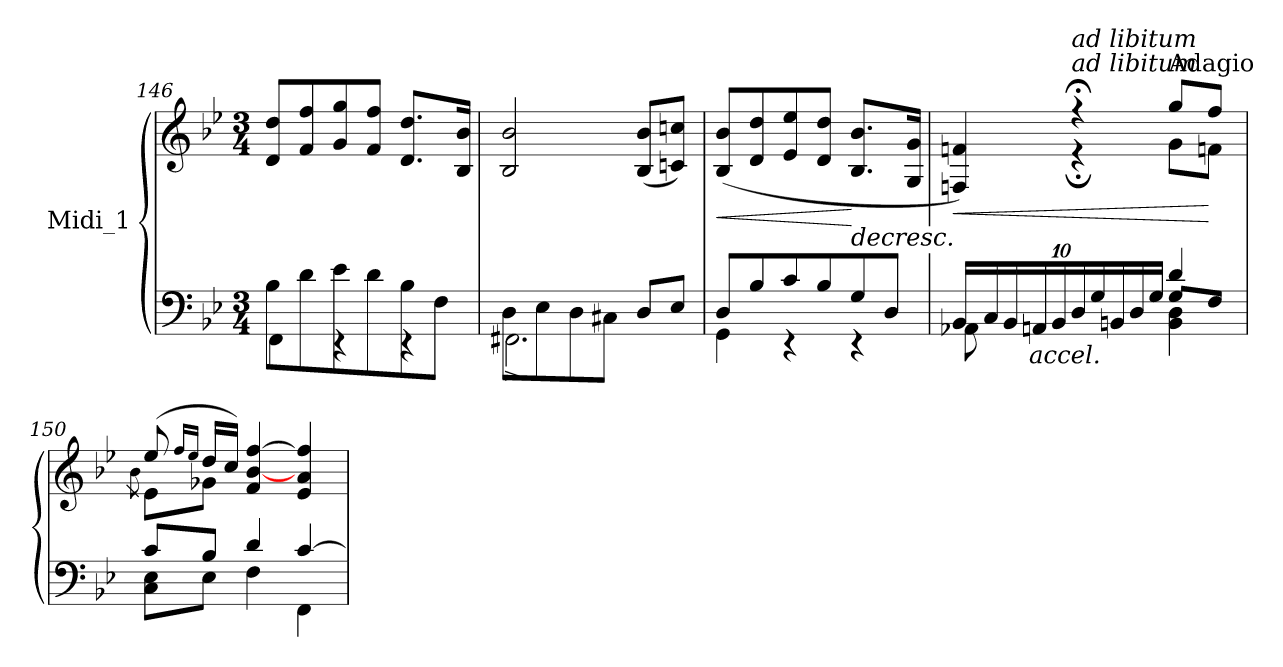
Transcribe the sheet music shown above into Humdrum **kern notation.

**kern	**kern	**dynam
*part1	*part1	*part1
*staff2	*staff1	*staff1/2
*I"Midi_1	*	*
*clefF4	*clefG2	*
*k[b-e-]	*k[b-e-]	*
*B-:	*B-:	*
*M3/4	*M3/4	*
=146	=146	=146
*^	*	*
8B-\L	4FF\	8d/ 8dd/L	.
8d\	.	8f/ 8ff/	.
8e-\	4r	8g/ 8gg/	.
8d\	.	8f/ 8ff/J	.
8B-\	4r	8.d/ 8.dd/L	.
8F\J	.	.	.
.	.	16B-/ 16b-/Jk	.
!!LO:PB:g=z
=147	=147	=147	=147
8D\L	2.FF#X^\	2B-/ 2b-/	.
8E-\	.	.	.
8D\	.	.	.
8C#X\J	.	.	.
8D/L	.	(>8B-/ 8b-/L	.
8E-/J	.	8cni/ 8ccni/J)	.
!!LO:LB:g=z
=148	=148	=148	=148
*	*^	*	*
!	!	!	!	!LO:HP:b
*	*	*	*^	*
8D/L	4GG\	2ryy	(>8B-/ 8b-/L	2ryy	<
8B-/	.	.	8d/ 8dd/	.	.
8c/	4r	.	8e-/ 8ee-/	.	.
8B-/	.	.	8d/ 8dd/J	.	.
!	!	!	!	!	!LO:HP:n=1:b
8G/	4r	4ryy	8.B-/ 8.b-/L	4ryy	[ >
8D/J	.	.	.	.	.
.	.	.	16G/ 16g/Jk	.	.
=149	=149	=149	=149	=149	=149
*Xbrackettup	*	*	*	*	*
!	!	!	!	!	!LO:HP:b
20BB-/LL	8AA-X\	2ryy	4Fni/ 4fni/)	4ryy	<
20C/	.	.	.	.	.
20BB-/	.	.	.	.	.
.	8ryy	.	.	.	.
!LO:TX:b:i:t=accel.	!	!	!	!	!
20AAni/	.	.	.	.	.
20BB-/	.	.	.	.	.
!	!	!	!LO:TX:a:i:t=ad libitum	!	!
!	!	!	!LO:TX:a:i:t=ad libitum	!	!
20D/	4ryy	.	4r;<	4r;<	]
20G/	.	.	.	.	.
20BBn/	.	.	.	.	.
20D/	.	.	.	.	.
20G/JJ	.	.	.	.	.
!	!	!	!LO:TX:a:t=Adagio	!	!
4d/	4BB\ 4D\	8G/L	8gg/L	8g\L	.
.	.	8F/J	8ff/J	8fni\J	[
=150	=150	=150	=150	=150	=150
.	.	.	.	8qb-\	.
8c/L	8C\ 8E-\L	2ryy	(>8ee-/	8e-\L	.
.	.	.	16qff/LL	.	.
.	.	.	16qee-/JJ	.	.
8B-i/J	8E-\J	.	16dd/LL	8g-X\J	.
.	.	.	16cc/JJ)	.	.
4d/	4F\	.	4f/ [4b-/ [4ff/	4ryy	.
[4c/	4FF\	4ryy	4e-/ 4a/ 4ff/]	4ryy	.
*v	*v	*v	*	*	*
*	*v	*v	*
=	=	=
*-	*-	*-
